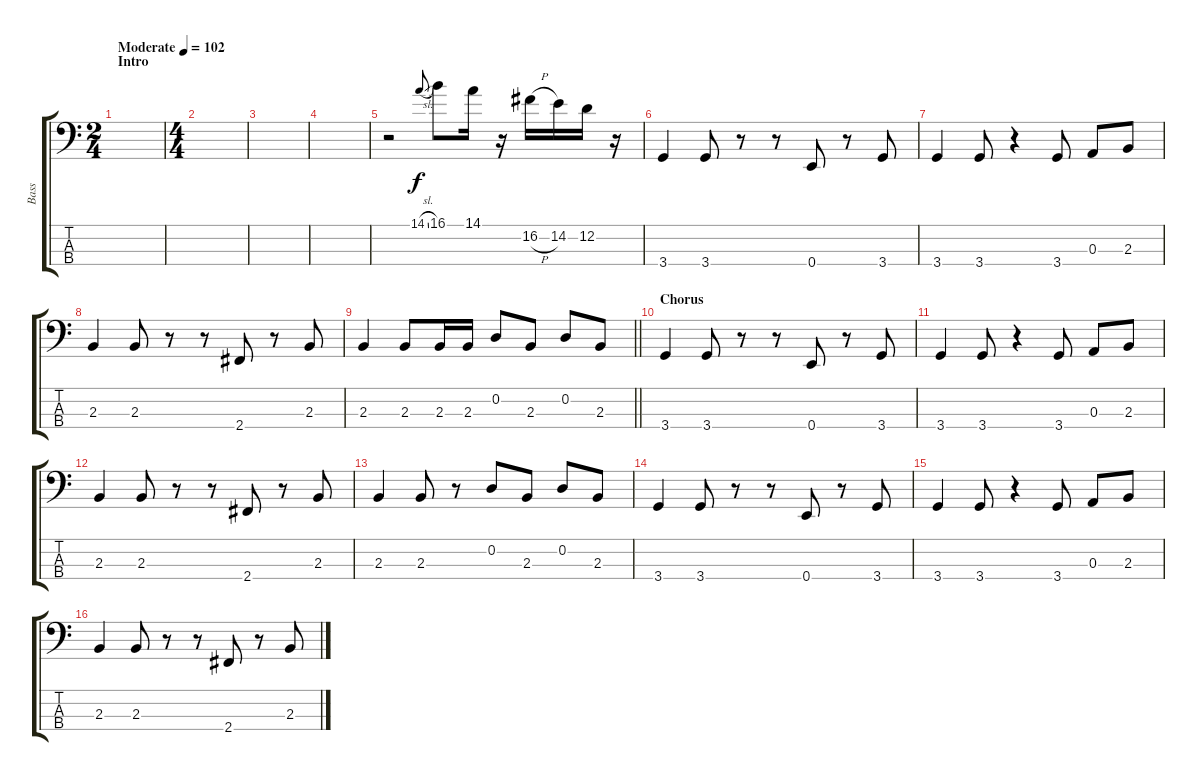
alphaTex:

\track ("Bass" "Bass") {instrument electricbasspick}
\staff {score tabs}
\tuning (G2 D2 A1 E1) {hide}
\ts (2 4)
\section ("" "Intro")
\tempo (102 "Moderate")
\clef f4
\ks c
|
\ts (4 4)
|
|
|
r.2 14.1{sl}.8{gr onbeat} 16.1.8 14.1.16 r.16 16.2{h}.16 14.2.16 12.2.16 r.16 |
3.4.4 3.4.8 r.8 r.8 0.4.8 r.8 3.4.8 |
3.4.4 3.4.8 r.4 3.4.8 0.3.8 2.3.8 |
2.3.4 2.3.8 r.8 r.8 2.4.8 r.8 2.3.8 |
\barLineRight lightlight
2.3.4 2.3.8 2.3.16 2.3.16 0.2.8 2.3.8 0.2.8 2.3.8 |
\section ("" "Chorus")
3.4.4 3.4.8 r.8 r.8 0.4.8 r.8 3.4.8 |
3.4.4 3.4.8 r.4 3.4.8 0.3.8 2.3.8 |
2.3.4 2.3.8 r.8 r.8 2.4.8 r.8 2.3.8 |
2.3.4 2.3.8 r.8 0.2.8 2.3.8 0.2.8 2.3.8 |
3.4.4 3.4.8 r.8 r.8 0.4.8 r.8 3.4.8 |
3.4.4 3.4.8 r.4 3.4.8 0.3.8 2.3.8 |
2.3.4 2.3.8 r.8 r.8 2.4.8 r.8 2.3.8
